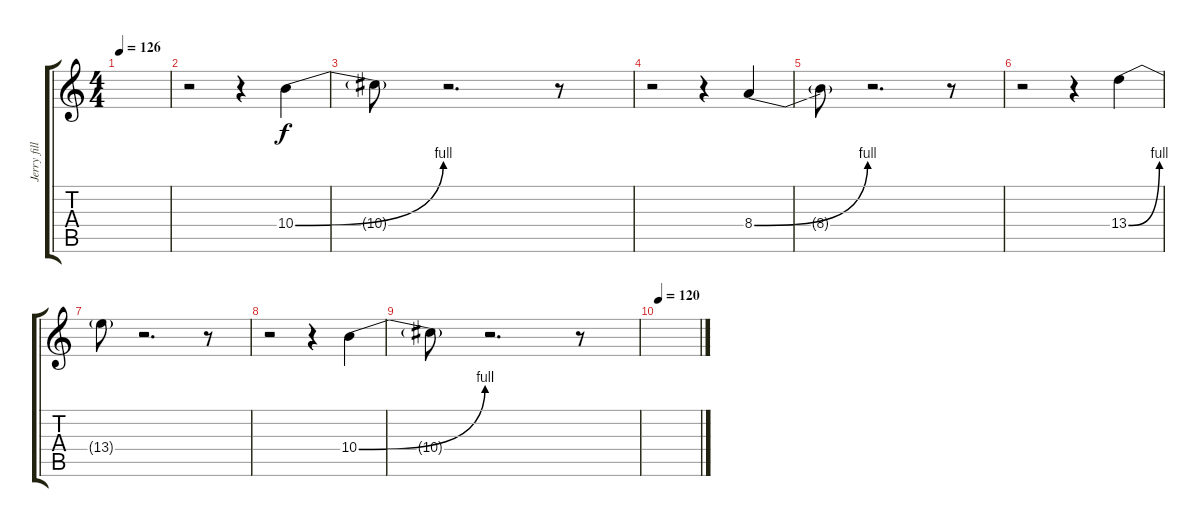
\track ("Jerry fills" "Jerry fill") {instrument overdrivenguitar}
\staff {score tabs}
\tuning (Eb4 Bb3 Gb3 Db3 Ab2 Db2) {hide}
\ts (4 4)
\tempo 126
\clef g2
\ks c
|
r.2 r.4 10.4{be (bend 0 0 60 4)}.4 |
10.4{t}.8 r.2{d} r.8 |
r.2 r.4 8.4{be (bend 0 0 60 4)}.4 |
8.4{t}.8 r.2{d} r.8 |
r.2 r.4 13.4{be (bend 0 0 60 4)}.4 |
13.4{t}.8 r.2{d} r.8 |
r.2 r.4 10.4{be (bend 0 0 60 4)}.4 |
10.4{t}.8 r.2{d} r.8 |
\tempo 120
